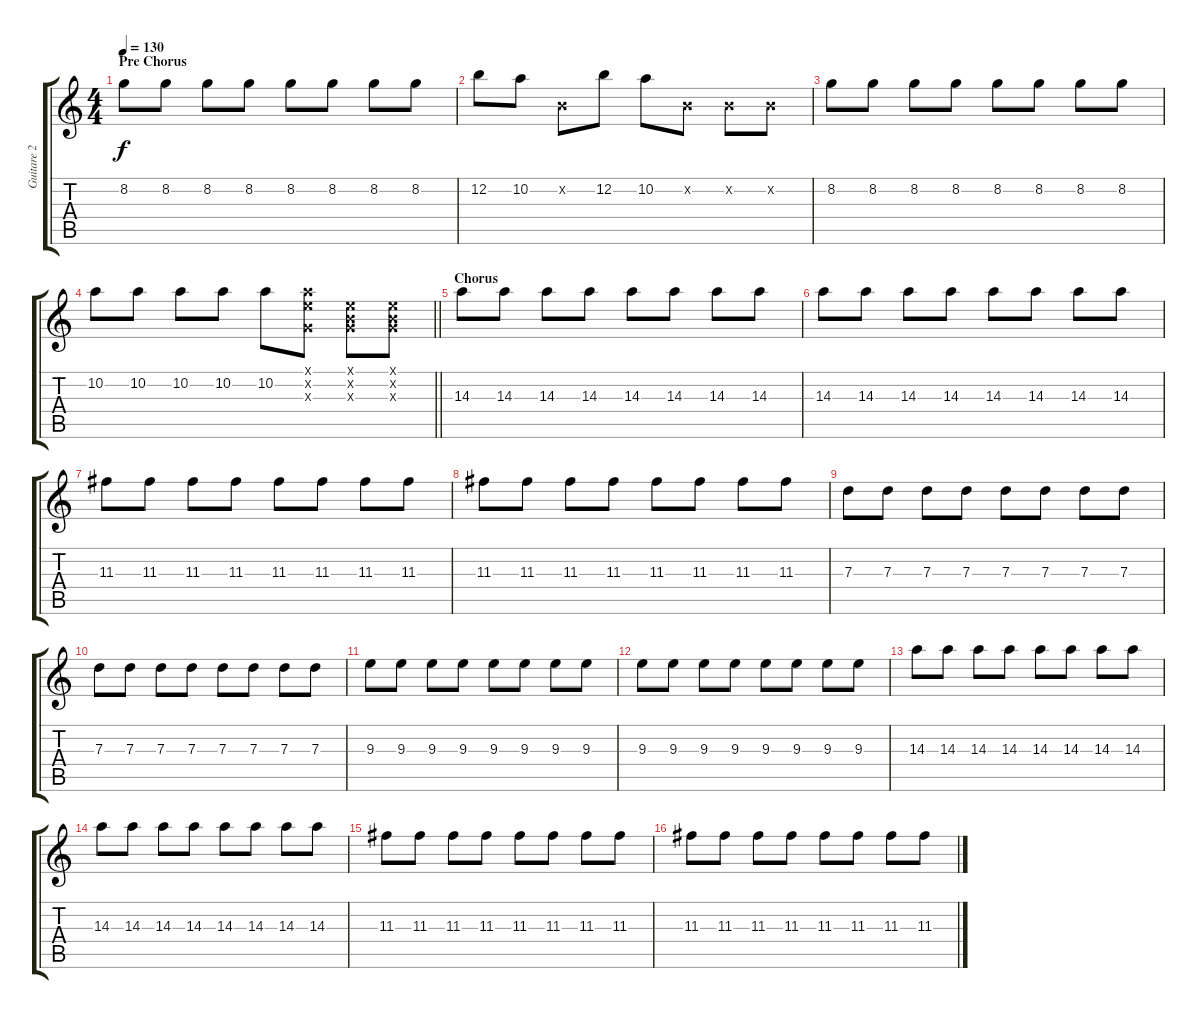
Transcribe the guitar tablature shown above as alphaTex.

\track ("Guitare 2" "Guitare 2") {instrument distortionguitar}
\staff {score tabs}
\tuning (E4 B3 G3 D3 A2 E2) {hide}
\ts (4 4)
\section ("" "Pre Chorus")
\tempo 130
\clef g2
\ks c
8.2.8{dy f} 8.2.8 8.2.8 8.2.8 8.2.8 8.2.8 8.2.8 8.2.8 |
12.2.8 10.2.8 0.2{x}.8 12.2.8 10.2.8 0.2{x}.8 0.2{x}.8 0.2{x}.8 |
8.2.8 8.2.8 8.2.8 8.2.8 8.2.8 8.2.8 8.2.8 8.2.8 |
\barLineRight lightlight
10.2.8 10.2.8 10.2.8 10.2.8 10.2.8 (0.1{x} 10.2{x} 0.3{x}).8 (0.1{x} 0.2{x} 0.3{x}).8 (0.1{x} 0.2{x} 0.3{x}).8 |
\section ("" "Chorus")
14.3.8 14.3.8 14.3.8 14.3.8 14.3.8 14.3.8 14.3.8 14.3.8 |
14.3.8 14.3.8 14.3.8 14.3.8 14.3.8 14.3.8 14.3.8 14.3.8 |
11.3.8 11.3.8 11.3.8 11.3.8 11.3.8 11.3.8 11.3.8 11.3.8 |
11.3.8 11.3.8 11.3.8 11.3.8 11.3.8 11.3.8 11.3.8 11.3.8 |
7.3.8 7.3.8 7.3.8 7.3.8 7.3.8 7.3.8 7.3.8 7.3.8 |
7.3.8 7.3.8 7.3.8 7.3.8 7.3.8 7.3.8 7.3.8 7.3.8 |
9.3.8 9.3.8 9.3.8 9.3.8 9.3.8 9.3.8 9.3.8 9.3.8 |
9.3.8 9.3.8 9.3.8 9.3.8 9.3.8 9.3.8 9.3.8 9.3.8 |
14.3.8 14.3.8 14.3.8 14.3.8 14.3.8 14.3.8 14.3.8 14.3.8 |
14.3.8 14.3.8 14.3.8 14.3.8 14.3.8 14.3.8 14.3.8 14.3.8 |
11.3.8 11.3.8 11.3.8 11.3.8 11.3.8 11.3.8 11.3.8 11.3.8 |
11.3.8 11.3.8 11.3.8 11.3.8 11.3.8 11.3.8 11.3.8 11.3.8
